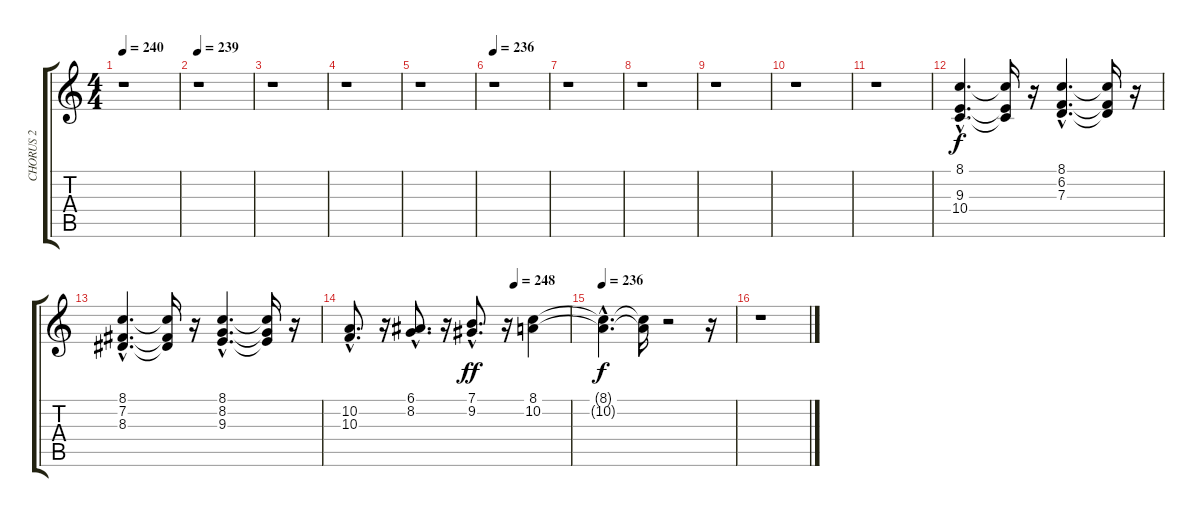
\track ("CHORUS 2" "CHORUS 2") {instrument voiceoohs}
\staff {score tabs}
\tuning (E4 B3 G3 D3 A2 E2) {hide}
\ts (4 4)
\tempo 240
\clef g2
\ks c
r.1{dy f} |
\tempo 239
r.1 |
r.1 |
r.1 |
r.1 |
\tempo 236
r.1 |
r.1 |
r.1 |
r.1 |
r.1 |
r.1 |
(8.1{hac} 9.3{hac} 10.4{hac}).4{d balance 16 instrument synthvoice} (8.1{t} 9.3{t} 10.4{t}).16 r.16 (8.1{hac} 6.2{hac} 7.3{hac}).4{d} (8.1{t} 6.2{t} 7.3{t}).16 r.16 |
(8.1{hac} 7.2{hac} 8.3{hac}).4{d} (8.1{t} 7.2{t} 8.3{t}).16 r.16 (8.1{hac} 8.2{hac} 9.3{hac}).4{d} (8.1{t} 8.2{t} 9.3{t}).16 r.16 |
\tempo (248 0.75)
(10.2{hac} 10.3{hac}).8{d} r.16 (6.1{hac} 8.2{hac}).8{d} r.16 (7.1{hac} 9.2{hac}).8{d dy ff} r.16 (8.1 10.2).4 |
\tempo 236
(8.1{hac t} 10.2{hac t}).4{d dy f} (8.1{t} 10.2{t}).16 r.2 r.16 |
r.1
